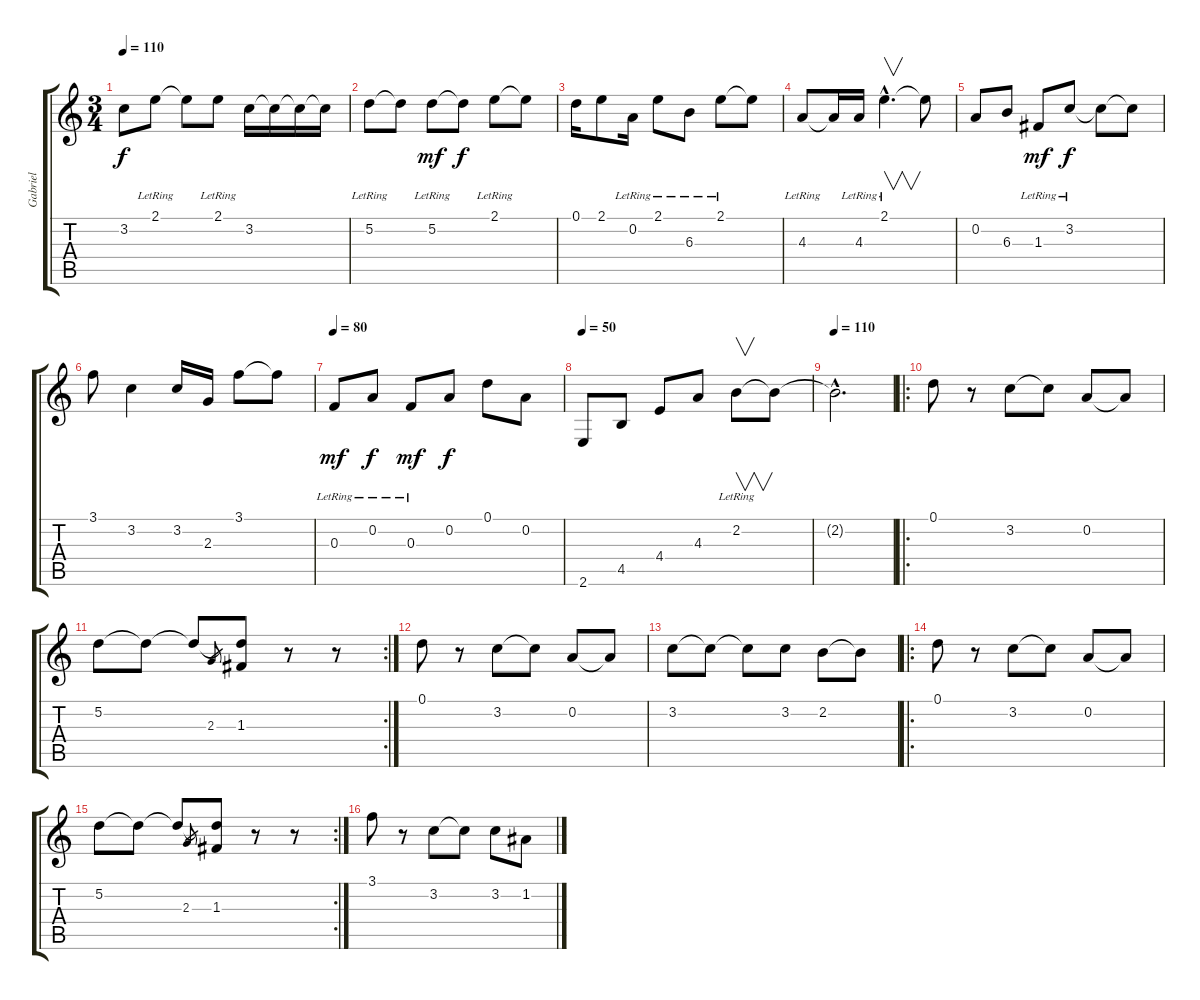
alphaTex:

\track ("Gabriel" "Gabriel") {instrument electricguitarmuted}
\staff {score tabs}
\tuning (D4 A3 F3 C3 G2 D2) {hide}
\ts (3 4)
\tempo 110
\clef g2
\ks c
3.2.8{dy f} 2.1{lr}.8 2.1{t}.8 2.1{lr}.8 3.2.16 3.2{t}.16 3.2{t}.16 3.2{t}.16 |
5.2{lr}.8 5.2{t}.8 5.2{lr}.8{dy mf} 5.2{t}.8{dy f} 2.1{lr}.8 2.1{t}.8 |
0.1.16 2.1.8 0.2{lr}.16 2.1{lr}.8 6.3{lr}.8 2.1{lr}.8 2.1{t}.8 |
4.3{lr}.8 4.3{t}.16 4.3{lr}.16 2.1{hac lr}.4{v d} 2.1{t}.8 |
0.2.8 6.3.8 1.3{lr}.8{dy mf} 3.2{lr}.8{dy f} 3.2{t}.8 3.2{t}.8 |
3.1.8 3.2.4 3.2.16 2.3.16 3.1.8 3.1{t}.8 |
\tempo 80
0.3{lr}.8{dy mf} 0.2{lr}.8{dy f} 0.3{lr}.8{dy mf} 0.2.8{dy f} 0.1.8 0.2.8 |
\tempo 50
2.6.8{volume 14 instrument acousticguitarsteel} 4.5.8 4.4.8 4.3.8 2.2{lr}.8{v} 2.2{t}.8 |
\tempo 110
2.2{hac t}.2{d} |
\ro
0.1.8 r.8 3.2.8 3.2{t}.8 0.2.8 0.2{t}.8 |
\rc 2
5.2.8 5.2{t}.8 5.2{t}.8 2.3.8{gr} (5.2{t} 1.3).8 r.8 r.8 |
0.1.8 r.8 3.2.8 3.2{t}.8 0.2.8 0.2{t}.8 |
3.2.8 3.2{t}.8 3.2{t}.8 3.2.8 2.2.8 2.2{t}.8 |
\ro
0.1.8 r.8 3.2.8 3.2{t}.8 0.2.8 0.2{t}.8 |
\rc 2
5.2.8 5.2{t}.8 5.2{t}.8 2.3.8{gr} (5.2{t} 1.3).8 r.8 r.8 |
3.1.8 r.8 3.2.8 3.2{t}.8 3.2.8 1.2.8
